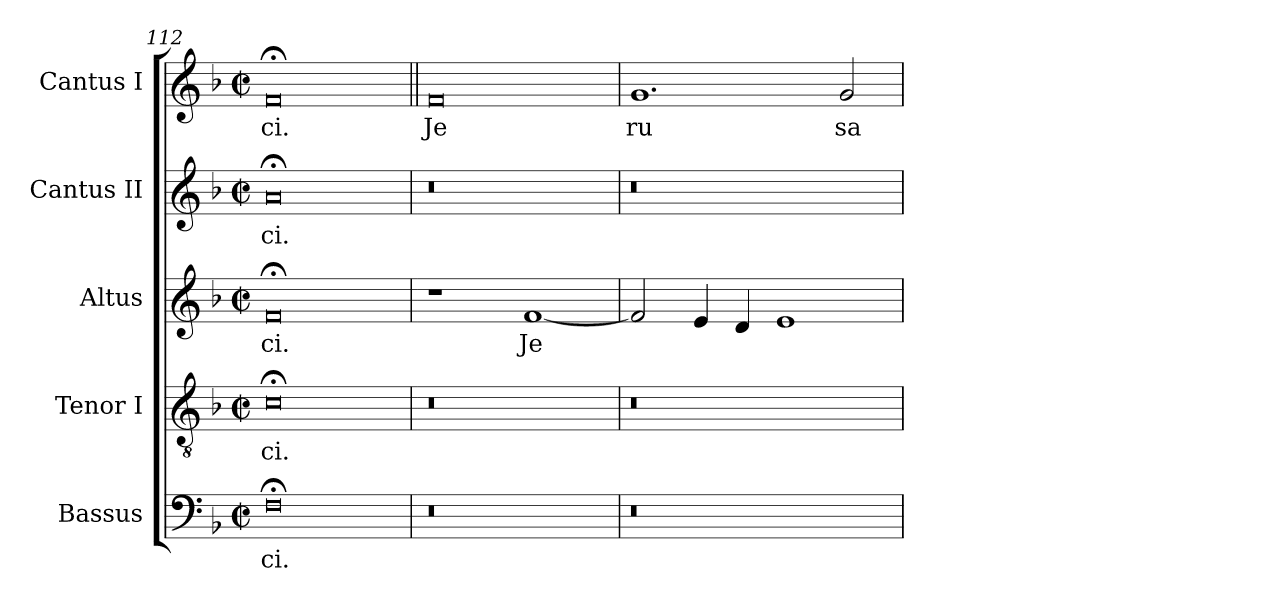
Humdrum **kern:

**kern	**text	**kern	**text	**kern	**text	**kern	**text	**kern	**text
*part5	*part5	*part4	*part4	*part3	*part3	*part2	*part2	*part1	*part1
*staff5	*staff5	*staff4	*staff4	*staff3	*staff3	*staff2	*staff2	*staff1	*staff1
*I"Bassus	*	*I"Tenor I	*	*I"Altus	*	*I"Cantus II	*	*I"Cantus I	*
!!LO:LB:g=z
*clefF4	*	*clefGv2	*	*clefG2	*	*clefG2	*	*clefG2	*
*k[b-]	*	*k[b-]	*	*k[b-]	*	*k[b-]	*	*k[b-]	*
*F:	*	*F:	*	*F:	*	*F:	*	*F:	*
*M2/2	*	*M2/2	*	*M2/2	*	*M2/2	*	*M2/2	*
*met(c|)	*	*met(c|)	*	*met(c|)	*	*met(c|)	*	*met(c|)	*
=112	=112	=112	=112	=112	=112	=112	=112	=112	=112
!	!LO:LY:b:cj	!	!LO:LY:b:cj	!	!LO:LY:b:cj	!	!LO:LY:b:cj	!	!LO:LY:b:cj
0F;<	-ci.	0c;<	-ci.	0f;<	-ci.	0a;<	ci.	0f;<	ci.
=113	=113||	=113	=113||	=113	=113||	=113	=113||	=113||	=113||
!	!	!	!	!	!	!	!	!	!LO:LY:b:cj
0r	.	0r	.	1r	.	0r	.	0f	Je
!	!	!	!	!	!LO:LY:b:cj	!	!	!	!
.	.	.	.	[<1f	Je	.	.	.	.
=114	=114	=114	=114	=114	=114	=114	=114	=114	=114
!	!	!	!	!	!	!	!	!	!LO:LY:b:cj
0r	.	0r	.	2f/]	.	0r	.	1.g	ru
.	.	.	.	4e/	.	.	.	.	.
.	.	.	.	4d/	.	.	.	.	.
.	.	.	.	1e	.	.	.	.	.
!	!	!	!	!	!	!	!	!	!LO:LY:b:cj
.	.	.	.	.	.	.	.	2g/	sa
=	=	=	=	=	=	=	=	=	=
*-	*-	*-	*-	*-	*-	*-	*-	*-	*-
